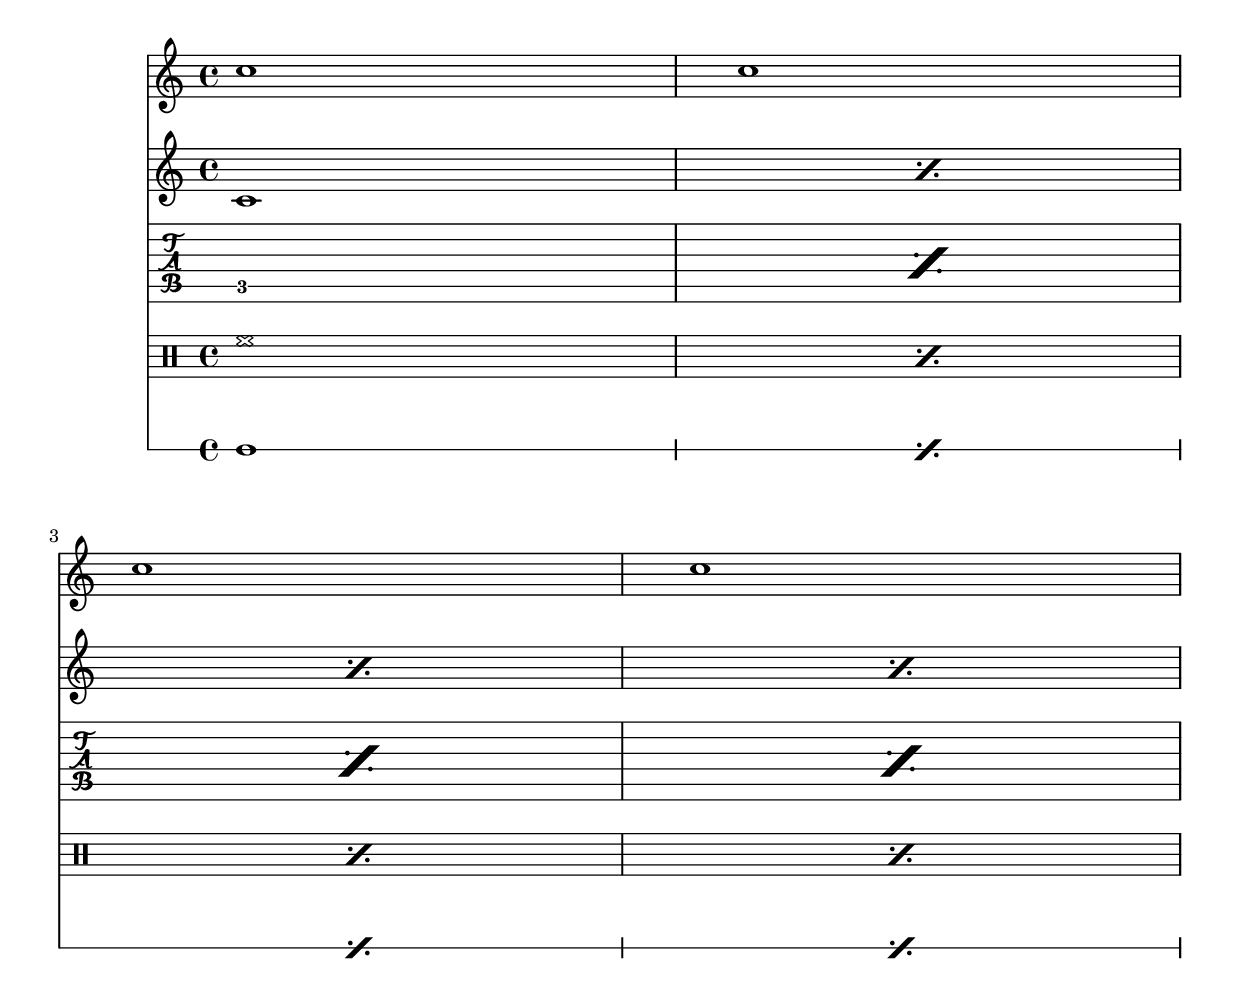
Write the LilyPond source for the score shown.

\version "2.13.10"

\header {
  texidoc = "Staves, RhythmicStaves, TabStaves and DrumStaves
  with percent repeats are not suppressed."
}

<<
  \new Staff { c''1 c'' \break c'' c'' }
  \new Staff \repeat percent 4 { c'1 }
  \new TabStaff \repeat  percent 4 { c1 }
  \new DrumStaff \drummode { \repeat percent 4 { hh1 } }
  \new RhythmicStaff \repeat percent 4 { c'1 }
>>                          

\layout {
  \context { \RemoveEmptyStaffContext }
  \context { \RemoveEmptyRhythmicStaffContext }
  \context { \RemoveEmptyDrumStaffContext }
  \context { \RemoveEmptyTabStaffContext }
  }

